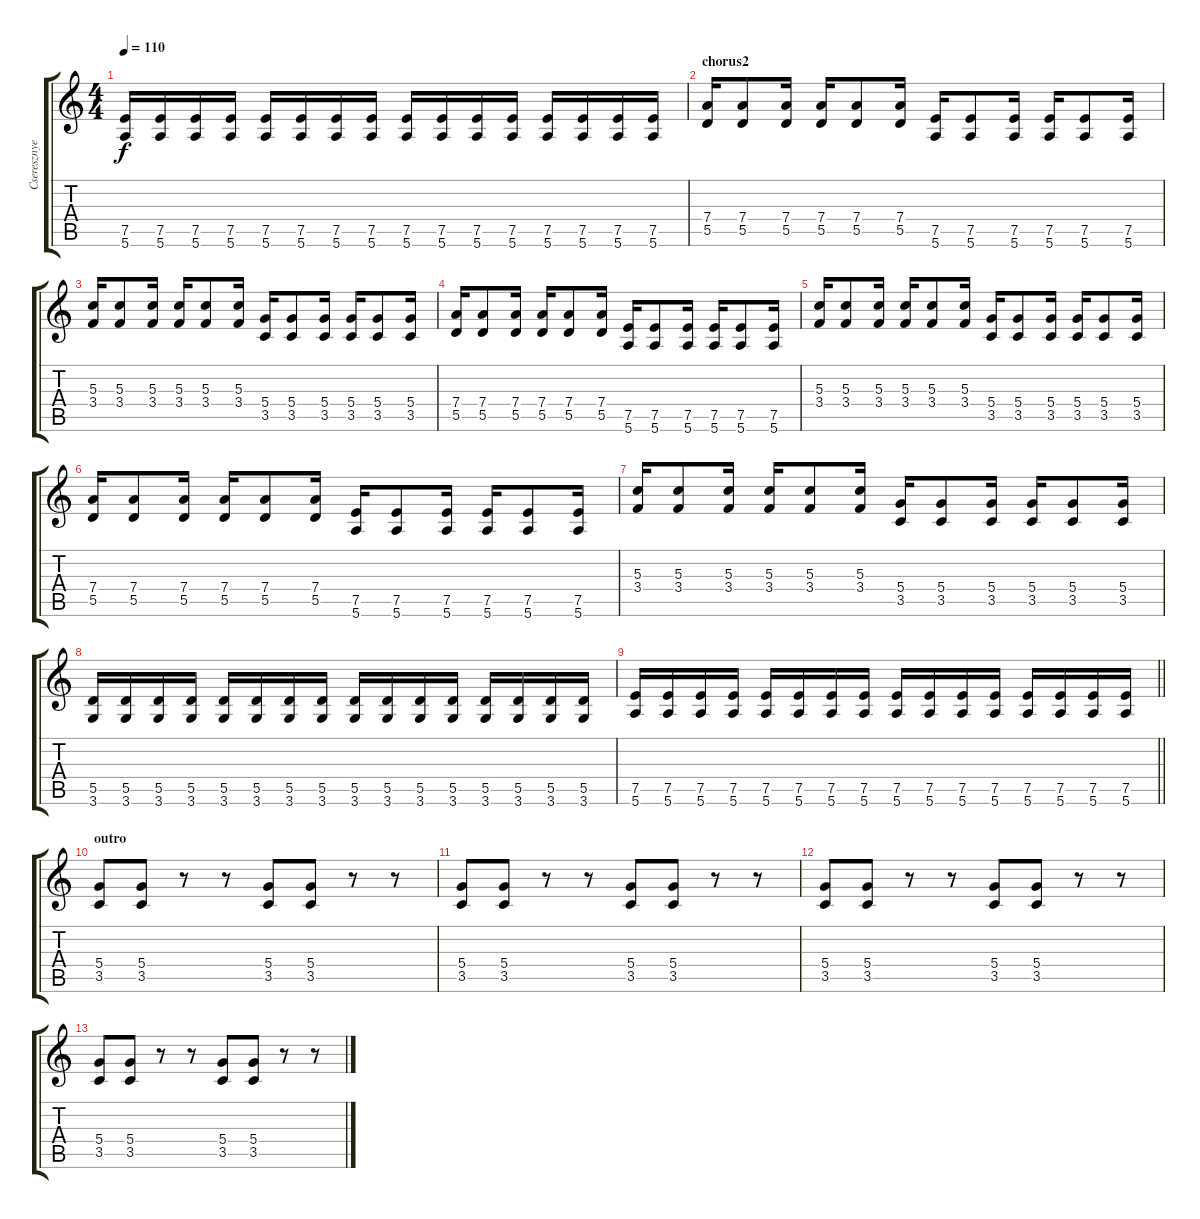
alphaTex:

\track ("Cseresznye" "Cseresznye") {instrument distortionguitar}
\staff {score tabs}
\tuning (E4 B3 G3 D3 A2 E2) {hide}
\ts (4 4)
\tempo 110
\clef g2
\ks c
(7.5 5.6).16{dy f} (7.5 5.6).16 (7.5 5.6).16 (7.5 5.6).16 (7.5 5.6).16 (7.5 5.6).16 (7.5 5.6).16 (7.5 5.6).16 (7.5 5.6).16 (7.5 5.6).16 (7.5 5.6).16 (7.5 5.6).16 (7.5 5.6).16 (7.5 5.6).16 (7.5 5.6).16 (7.5 5.6).16 |
\section ("" "chorus2")
(7.4 5.5).16 (7.4 5.5).8 (7.4 5.5).16 (7.4 5.5).16 (7.4 5.5).8 (7.4 5.5).16 (7.5 5.6).16 (7.5 5.6).8 (7.5 5.6).16 (7.5 5.6).16 (7.5 5.6).8 (7.5 5.6).16 |
(5.3 3.4).16 (5.3 3.4).8 (5.3 3.4).16 (5.3 3.4).16 (5.3 3.4).8 (5.3 3.4).16 (5.4 3.5).16 (5.4 3.5).8 (5.4 3.5).16 (5.4 3.5).16 (5.4 3.5).8 (5.4 3.5).16 |
(7.4 5.5).16 (7.4 5.5).8 (7.4 5.5).16 (7.4 5.5).16 (7.4 5.5).8 (7.4 5.5).16 (7.5 5.6).16 (7.5 5.6).8 (7.5 5.6).16 (7.5 5.6).16 (7.5 5.6).8 (7.5 5.6).16 |
(5.3 3.4).16 (5.3 3.4).8 (5.3 3.4).16 (5.3 3.4).16 (5.3 3.4).8 (5.3 3.4).16 (5.4 3.5).16 (5.4 3.5).8 (5.4 3.5).16 (5.4 3.5).16 (5.4 3.5).8 (5.4 3.5).16 |
(7.4 5.5).16 (7.4 5.5).8 (7.4 5.5).16 (7.4 5.5).16 (7.4 5.5).8 (7.4 5.5).16 (7.5 5.6).16 (7.5 5.6).8 (7.5 5.6).16 (7.5 5.6).16 (7.5 5.6).8 (7.5 5.6).16 |
(5.3 3.4).16 (5.3 3.4).8 (5.3 3.4).16 (5.3 3.4).16 (5.3 3.4).8 (5.3 3.4).16 (5.4 3.5).16 (5.4 3.5).8 (5.4 3.5).16 (5.4 3.5).16 (5.4 3.5).8 (5.4 3.5).16 |
(5.5 3.6).16 (5.5 3.6).16 (5.5 3.6).16 (5.5 3.6).16 (5.5 3.6).16 (5.5 3.6).16 (5.5 3.6).16 (5.5 3.6).16 (5.5 3.6).16 (5.5 3.6).16 (5.5 3.6).16 (5.5 3.6).16 (5.5 3.6).16 (5.5 3.6).16 (5.5 3.6).16 (5.5 3.6).16 |
\barLineRight lightlight
(7.5 5.6).16 (7.5 5.6).16 (7.5 5.6).16 (7.5 5.6).16 (7.5 5.6).16 (7.5 5.6).16 (7.5 5.6).16 (7.5 5.6).16 (7.5 5.6).16 (7.5 5.6).16 (7.5 5.6).16 (7.5 5.6).16 (7.5 5.6).16 (7.5 5.6).16 (7.5 5.6).16 (7.5 5.6).16 |
\section ("" "outro")
(5.4 3.5).8 (5.4 3.5).8 r.8 r.8 (5.4 3.5).8 (5.4 3.5).8 r.8 r.8 |
(5.4 3.5).8 (5.4 3.5).8 r.8 r.8 (5.4 3.5).8 (5.4 3.5).8 r.8 r.8 |
(5.4 3.5).8 (5.4 3.5).8 r.8 r.8 (5.4 3.5).8 (5.4 3.5).8 r.8 r.8 |
(5.4 3.5).8 (5.4 3.5).8 r.8 r.8 (5.4 3.5).8 (5.4 3.5).8 r.8 r.8
